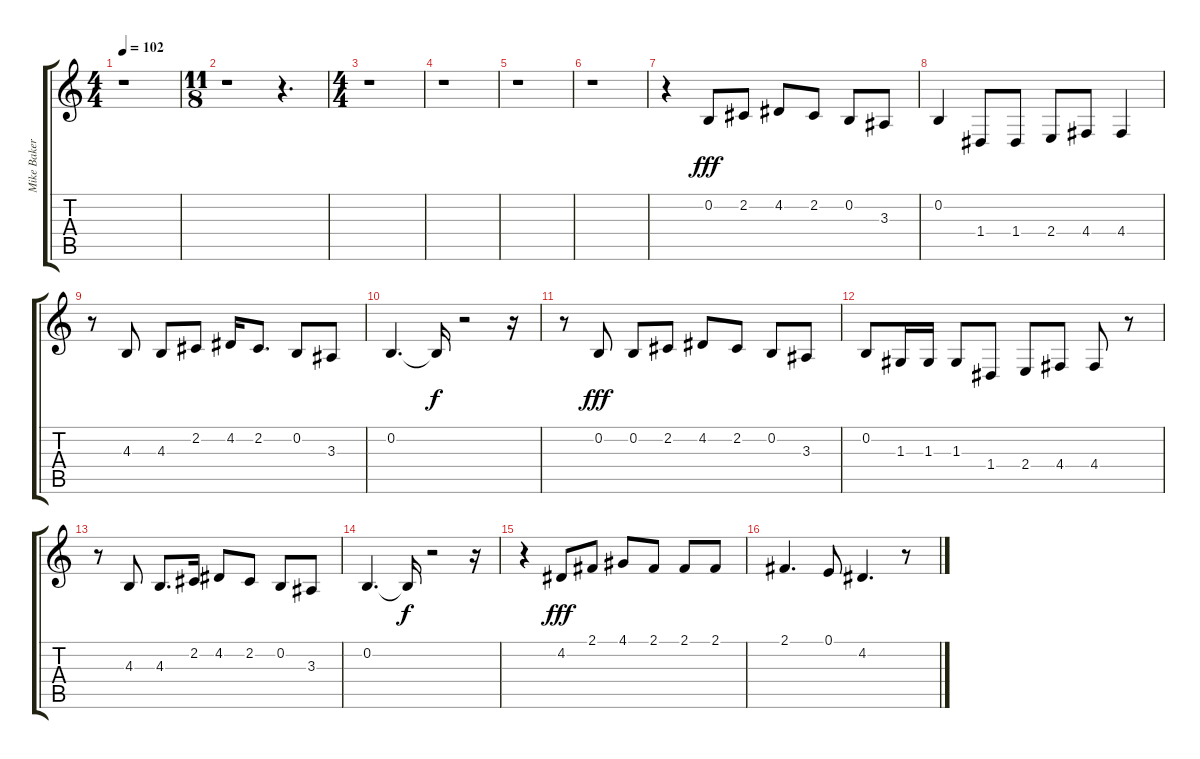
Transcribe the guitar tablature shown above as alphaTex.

\track ("Mike Baker" "Mike Baker") {instrument tenorsax}
\staff {score tabs}
\tuning (E4 B3 G3 D3 A2 E2) {hide}
\ts (4 4)
\tempo 102
\clef g2
\ks c
r.1{dy fff} |
\ts (11 8)
r.1 r.4{d} |
\ts (4 4)
r.1 |
r.1 |
r.1 |
r.1 |
r.4 0.2.8 2.2.8 4.2.8 2.2.8 0.2.8 3.3.8 |
0.2.4 1.4.8 1.4.8 2.4.8 4.4.8 4.4.4 |
r.8 4.3.8 4.3.8 2.2.8 4.2.16 2.2.8{d} 0.2.8 3.3.8 |
0.2.4{d} 0.2{t}.16{dy f} r.2 r.16 |
r.8 0.2.8{dy fff} 0.2.8 2.2.8 4.2.8 2.2.8 0.2.8 3.3.8 |
0.2.8 1.3.16 1.3.16 1.3.8 1.4.8 2.4.8 4.4.8 4.4.8 r.8 |
r.8 4.3.8 4.3.8{d} 2.2.16 4.2.8 2.2.8 0.2.8 3.3.8 |
0.2.4{d volume 13} 0.2{t}.16{dy f} r.2 r.16 |
r.4 4.2.8{dy fff volume 13} 2.1.8 4.1.8 2.1.8 2.1.8 2.1.8 |
2.1.4{d} 0.1.8 4.2.4{d} r.8
